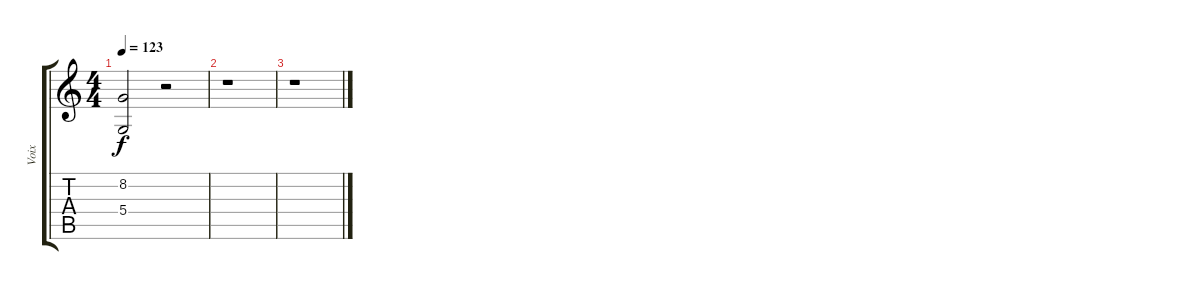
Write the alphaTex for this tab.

\track ("Voix" "Voix") {instrument clarinet}
\staff {score tabs}
\tuning (E4 B3 G3 D3 A2 E2) {hide}
\ts (4 4)
\tempo 123
\clef g2
\ks c
(8.2 5.4).2{dy f} r.2 |
r.1 |
r.1
